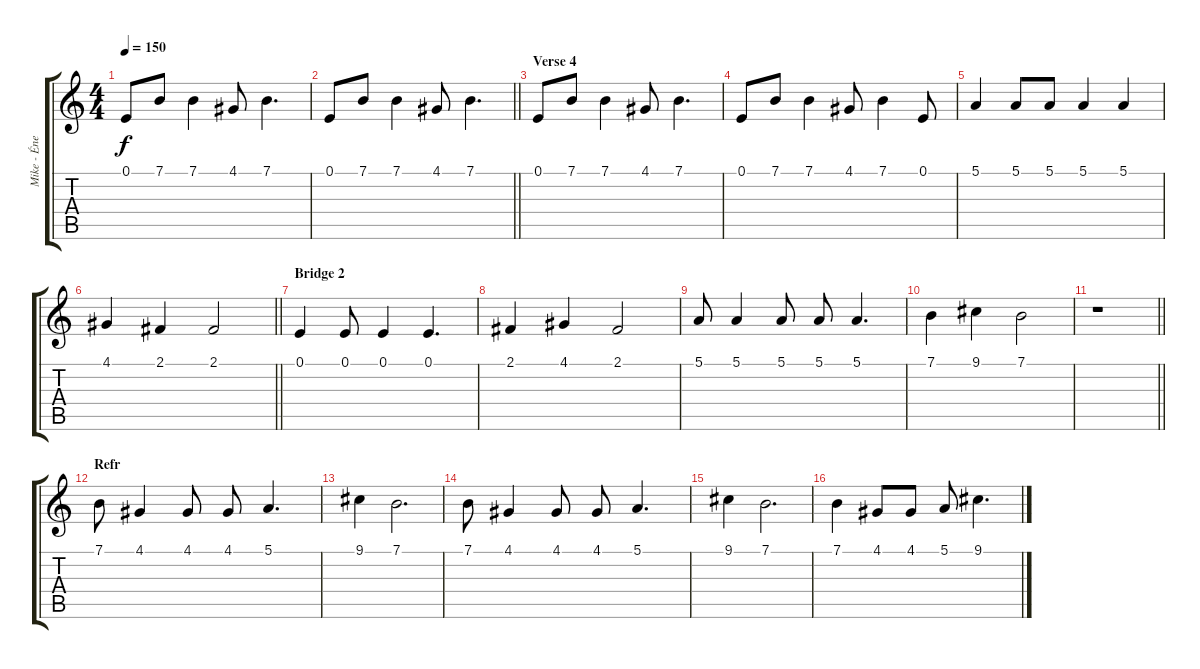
\track ("Mike - Ének" "Mike - Éne") {instrument trumpet}
\staff {score tabs}
\tuning (E4 B3 G3 D3 A2 E2) {hide}
\ts (4 4)
\tempo 150
\clef g2
\ks c
0.1.8{dy f} 7.1.8 7.1.4 4.1.8 7.1.4{d} |
\barLineRight lightlight
0.1.8 7.1.8 7.1.4 4.1.8 7.1.4{d} |
\section ("" "Verse 4")
0.1.8 7.1.8 7.1.4 4.1.8 7.1.4{d} |
0.1.8 7.1.8 7.1.4 4.1.8 7.1.4 0.1.8 |
5.1.4 5.1.8 5.1.8 5.1.4 5.1.4 |
\barLineRight lightlight
4.1.4 2.1.4 2.1.2 |
\section ("" "Bridge 2")
0.1.4 0.1.8 0.1.4 0.1.4{d} |
2.1.4 4.1.4 2.1.2 |
5.1.8 5.1.4 5.1.8 5.1.8 5.1.4{d} |
7.1.4 9.1.4 7.1.2 |
\barLineRight lightlight
r.1 |
\section ("" "Refr")
7.1.8 4.1.4 4.1.8 4.1.8 5.1.4{d} |
9.1.4 7.1.2{d} |
7.1.8 4.1.4 4.1.8 4.1.8 5.1.4{d} |
9.1.4 7.1.2{d} |
7.1.4 4.1.8 4.1.8 5.1.8 9.1.4{d}
